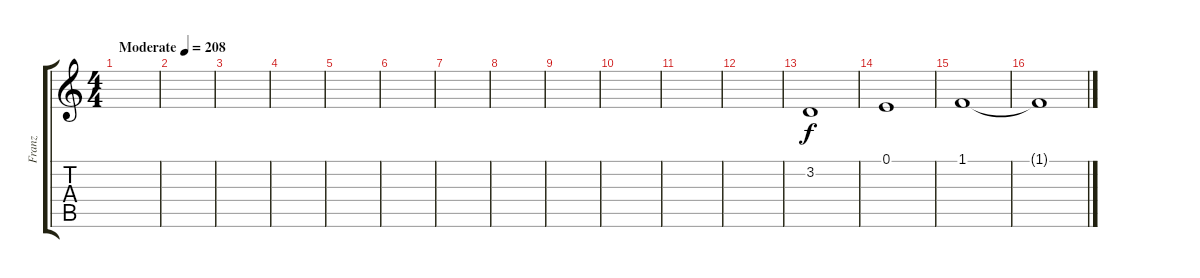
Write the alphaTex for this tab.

\track ("Franz" "Franz") {instrument baritonesax}
\staff {score tabs}
\tuning (E4 B3 G3 D3 A2 E2) {hide}
\ts (4 4)
\tempo (208 "Moderate")
\clef g2
\ks c
|
|
|
|
|
|
|
|
|
|
|
|
3.2.1 |
0.1.1 |
1.1.1 |
1.1{t}.1
